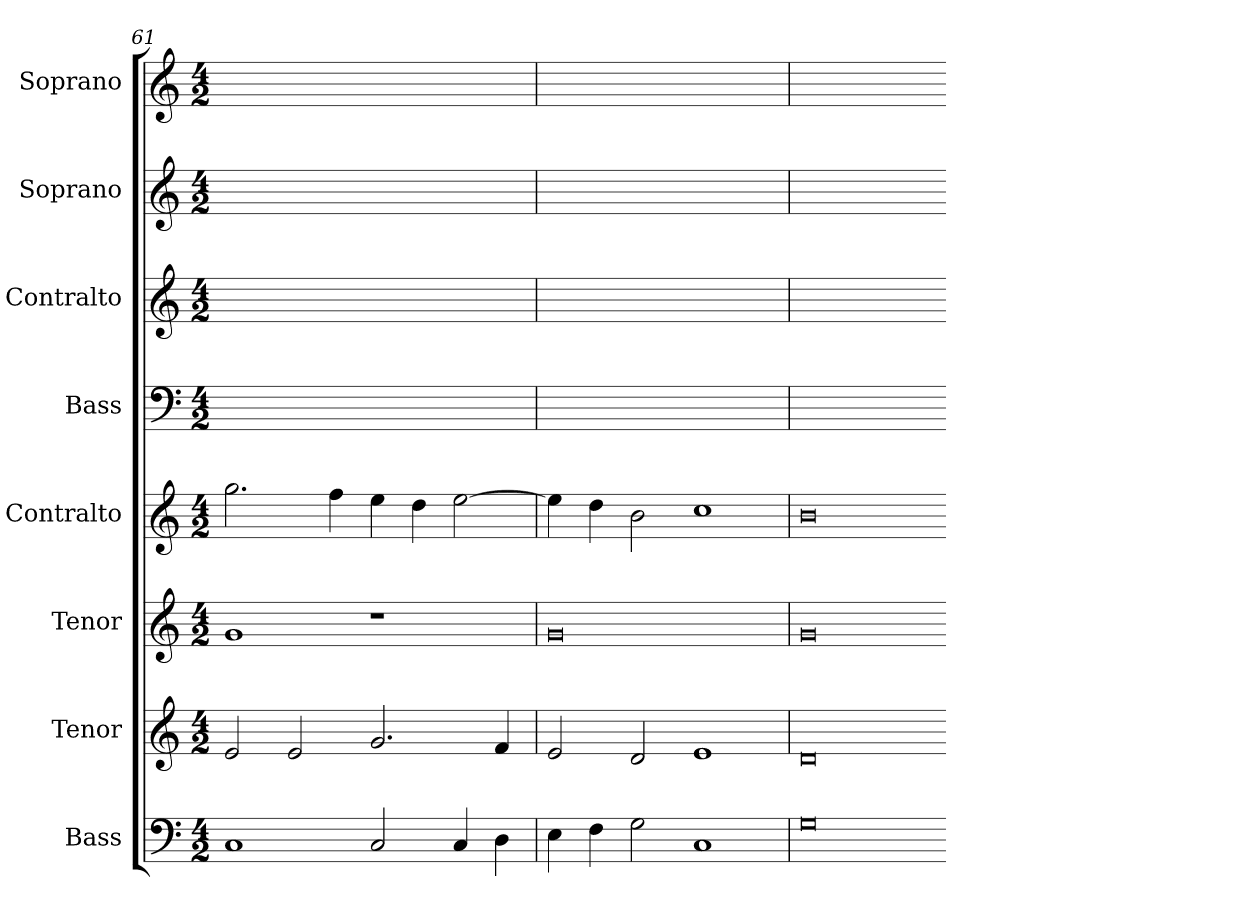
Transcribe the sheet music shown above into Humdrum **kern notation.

**kern	**kern	**kern	**kern	**kern	**kern	**kern	**kern
*part8	*part7	*part6	*part5	*part4	*part3	*part2	*part1
*staff8	*staff7	*staff6	*staff5	*staff4	*staff3	*staff2	*staff1
*I"Bass	*I"Tenor	*I"Tenor	*I"Contralto	*I"Bass	*I"Contralto	*I"Soprano	*I"Soprano
*I'B	*I'T	*I'T	*I'A	*I'B	*I'A	*I'S	*I'S
*clefF4	*clefG2	*clefG2	*clefG2	*clefF4	*clefG2	*clefG2	*clefG2
*k[]	*k[]	*k[]	*k[]	*k[]	*k[]	*k[]	*k[]
*G:mix	*G:mix	*G:mix	*G:mix	*G:mix	*G:mix	*G:mix	*G:mix
*M4/2	*M4/2	*M4/2	*M4/2	*M4/2	*M4/2	*M4/2	*M4/2
=61	=61	=61	=61	=61	=61	=61	=61
1C	2e	1g	2.gg	0ryy	0ryy	0ryy	0ryy
.	2e	.	.	.	.	.	.
.	.	.	4ff	.	.	.	.
2C	2.g	1r	4ee	.	.	.	.
.	.	.	4dd	.	.	.	.
4C	.	.	[2ee	.	.	.	.
4D	4f	.	.	.	.	.	.
=62	=62	=62	=62	=62	=62	=62	=62
4E	2e	0g	4ee]	0ryy	0ryy	0ryy	0ryy
4F	.	.	4dd	.	.	.	.
2G	2d	.	2b	.	.	.	.
1C	1e	.	1cc	.	.	.	.
=63	=63	=63	=63	=63	=63	=63	=63
0G	0d	0g	0b	0ryy	0ryy	0ryy	0ryy
=-	=-	=-	=-	=-	=-	=-	=-
*-	*-	*-	*-	*-	*-	*-	*-
